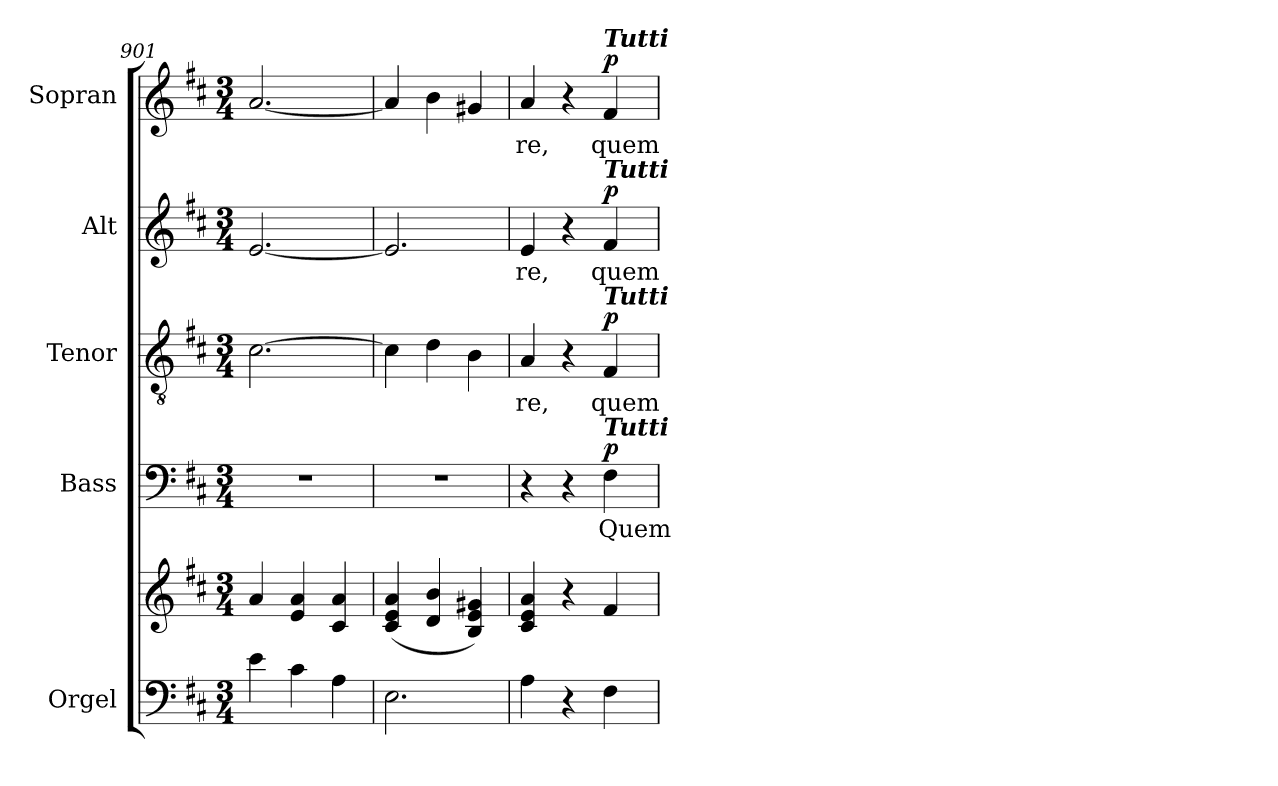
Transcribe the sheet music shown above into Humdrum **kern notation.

**kern	**kern	**kern	**text	**dynam	**kern	**text	**dynam	**kern	**text	**dynam	**kern	**text	**dynam
*part5	*part5	*part4	*part4	*part4	*part3	*part3	*part3	*part2	*part2	*part2	*part1	*part1	*part1
*staff6	*staff5	*staff4	*staff4	*staff4	*staff3	*staff3	*staff3	*staff2	*staff2	*staff2	*staff1	*staff1	*staff1
*I"Orgel	*	*I"Bass	*	*	*I"Tenor	*	*	*I"Alt	*	*	*I"Sopran	*	*
*I'Org.	*	*I'B.	*	*	*I'T.	*	*	*I'A.	*	*	*I'S.	*	*
*clefF4	*clefG2	*clefF4	*	*	*clefGv2	*	*	*clefG2	*	*	*clefG2	*	*
*k[f#c#]	*k[f#c#]	*k[f#c#]	*	*	*k[f#c#]	*	*	*k[f#c#]	*	*	*k[f#c#]	*	*
*D:	*D:	*D:	*	*	*D:	*	*	*D:	*	*	*D:	*	*
*M3/4	*M3/4	*M3/4	*	*	*M3/4	*	*	*M3/4	*	*	*M3/4	*	*
=901	=901	=901	=901	=901	=901	=901	=901	=901	=901	=901	=901	=901	=901
4e\	4a/	2.r	.	.	[2.c#\	.	.	[2.e/	.	.	[2.a/	.	.
4c#\	4e/ 4a/	.	.	.	.	.	.	.	.	.	.	.	.
4A\	4c#/ 4a/	.	.	.	.	.	.	.	.	.	.	.	.
=902	=902	=902	=902	=902	=902	=902	=902	=902	=902	=902	=902	=902	=902
2.E\	(<4c#/ 4e/ 4a/	2.r	.	.	4c#\]	.	.	2.e/]	.	.	4a/]	.	.
.	4d/ 4b/	.	.	.	4d\	.	.	.	.	.	4b\	.	.
.	4B/ 4e/ 4g#X/)	.	.	.	4B\	.	.	.	.	.	4g#X/	.	.
!!LO:PB:g=z
=903	=903	=903	=903	=903	=903	=903	=903	=903	=903	=903	=903	=903	=903
!	!	!	!	!	!	!LO:LY:b	!	!	!LO:LY:b	!	!	!LO:LY:b	!
4A\	4c#/ 4e/ 4a/	4r	.	.	4A/	-re,	.	4e/	-re,	.	4a/	-re,	.
4r	4r	4r	.	.	4r	.	.	4r	.	.	4r	.	.
!	!	!	!	!	!	!	!	!	!	!	!LO:TX:a:Bi:t=Tutti	!	!
!	!	!	!	!	!	!	!	!LO:TX:a:Bi:t=Tutti	!	!	!	!	!
!	!	!	!	!	!LO:TX:a:Bi:t=Tutti	!	!	!	!	!	!	!	!
!	!	!LO:TX:a:Bi:t=Tutti	!	!	!	!	!	!	!	!	!	!	!
!	!	!	!LO:LY:b	!LO:DY:a	!	!LO:LY:b	!LO:DY:a	!	!LO:LY:b	!LO:DY:a	!	!LO:LY:b	!LO:DY:a
4F#\	4f#/	4F#\	Quem	p	4F#/	quem	p	4f#/	quem	p	4f#/	quem	p
=	=	=	=	=	=	=	=	=	=	=	=	=	=
*-	*-	*-	*-	*-	*-	*-	*-	*-	*-	*-	*-	*-	*-
